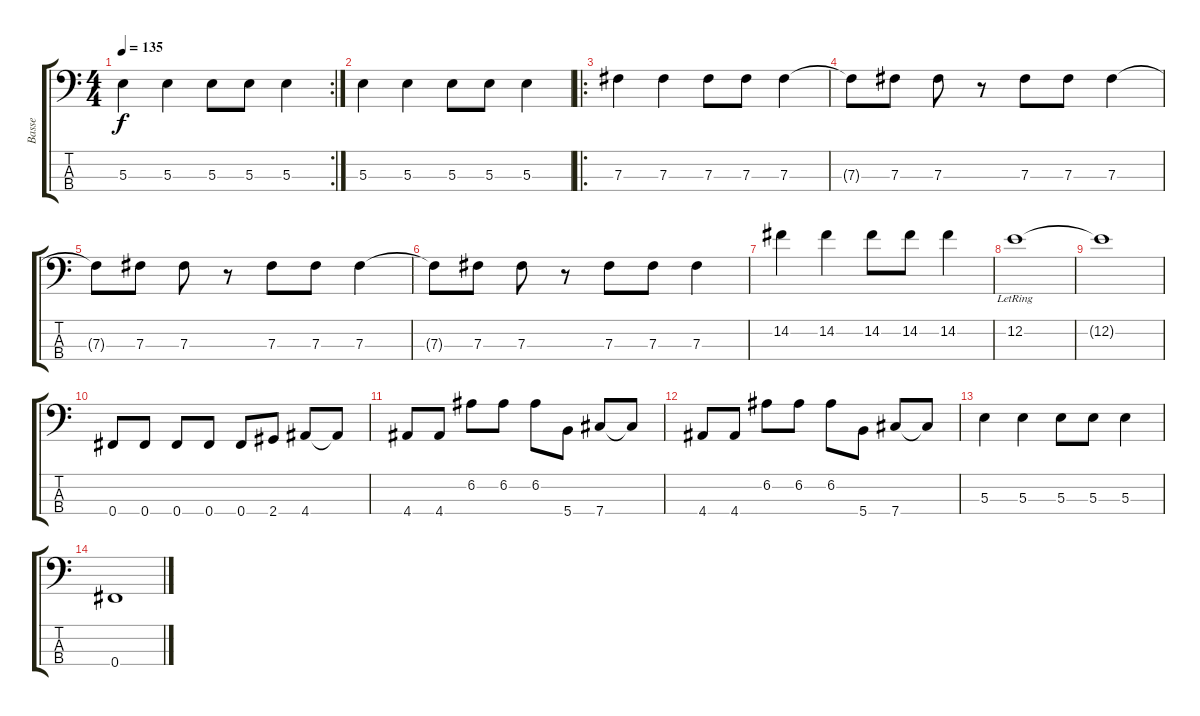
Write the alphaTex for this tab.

\track ("Basse" "Basse") {instrument electricbassfinger}
\staff {score tabs}
\tuning (A2 E2 B1 Gb1) {hide}
\rc 2
\ts (4 4)
\tempo 135
\clef f4
\ks c
5.3.4{dy f} 5.3.4 5.3.8 5.3.8 5.3.4 |
5.3.4 5.3.4 5.3.8 5.3.8 5.3.4 |
\ro
7.3.4 7.3.4 7.3.8 7.3.8 7.3.4 |
7.3{t}.8 7.3.8 7.3.8 r.8 7.3.8 7.3.8 7.3.4 |
7.3{t}.8 7.3.8 7.3.8 r.8 7.3.8 7.3.8 7.3.4 |
7.3{t}.8 7.3.8 7.3.8 r.8 7.3.8 7.3.8 7.3.4 |
14.2.4 14.2.4 14.2.8 14.2.8 14.2.4 |
12.2{lr}.1 |
12.2{t}.1 |
0.4.8 0.4.8 0.4.8 0.4.8 0.4.8 2.4.8 4.4.8 4.4{t}.8 |
4.4.8 4.4.8 6.2.8 6.2.8 6.2.8 5.4.8 7.4.8 7.4{t}.8 |
4.4.8 4.4.8 6.2.8 6.2.8 6.2.8 5.4.8 7.4.8 7.4{t}.8 |
5.3.4 5.3.4 5.3.8 5.3.8 5.3.4 |
0.4.1
